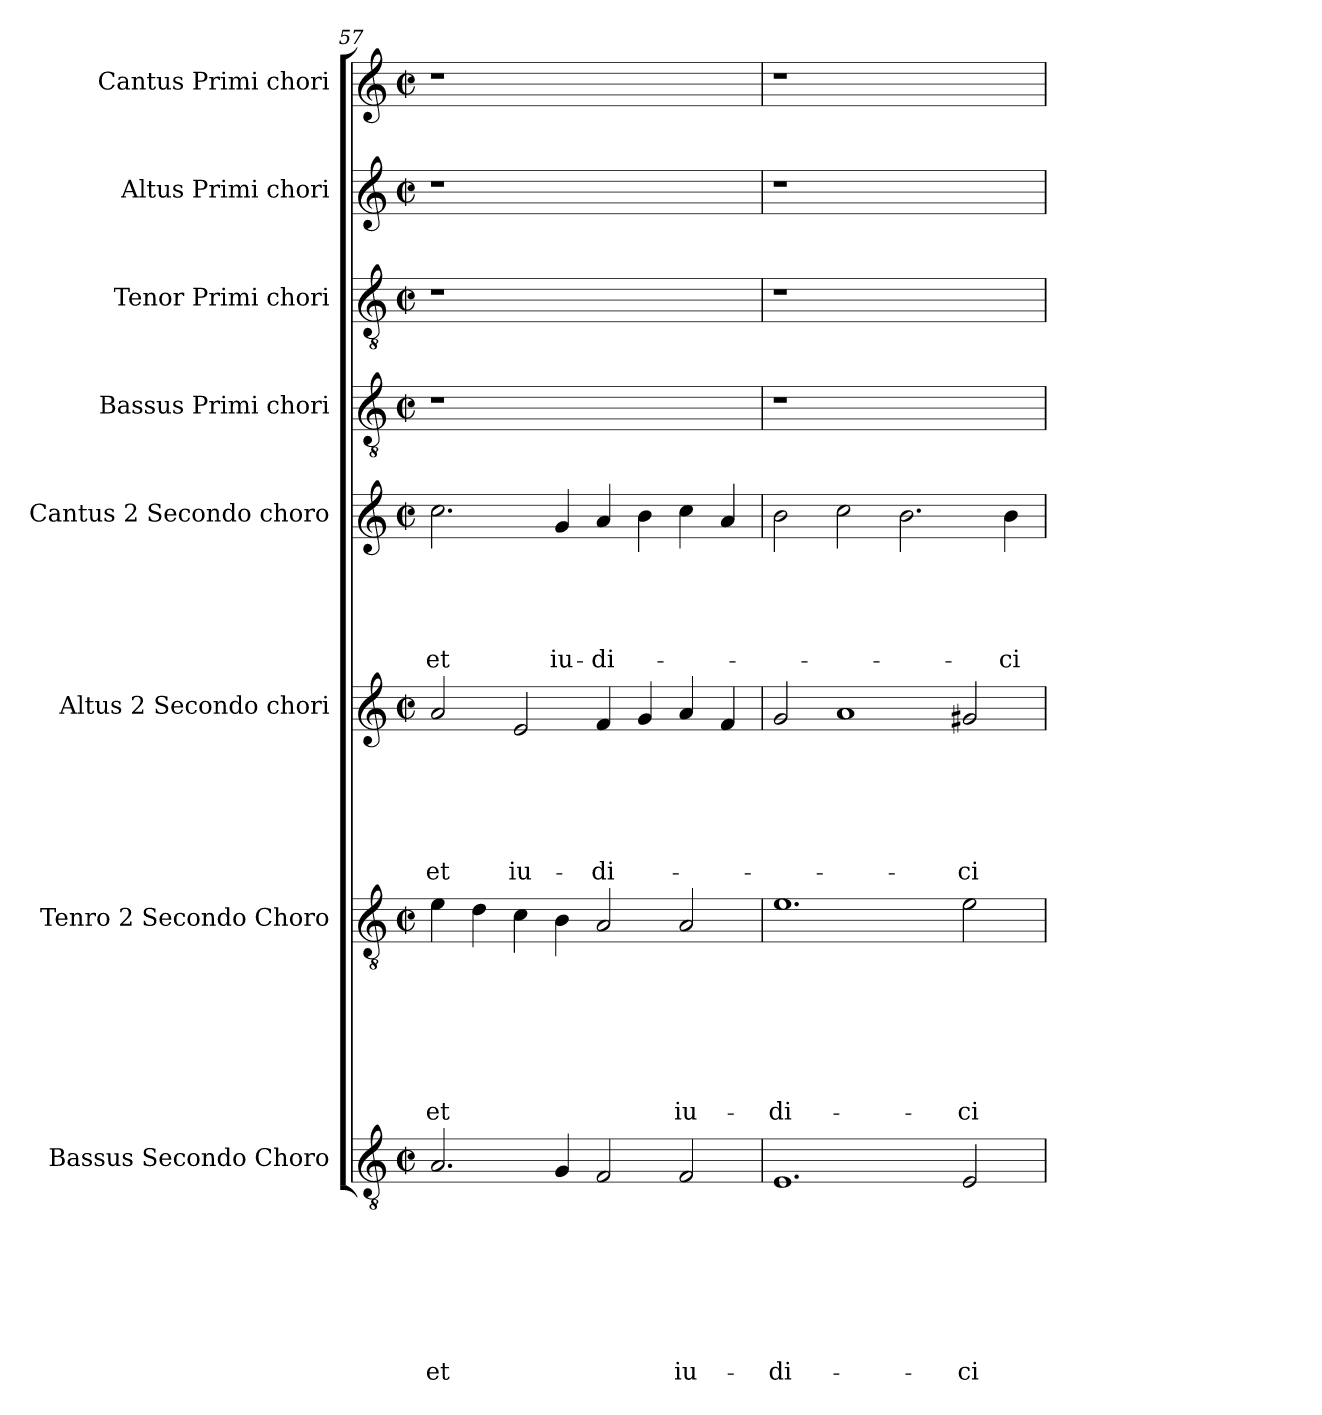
**kern	**text	**text	**text	**text	**text	**text	**text	**text	**kern	**text	**text	**text	**text	**text	**text	**text	**kern	**text	**text	**text	**text	**text	**text	**kern	**text	**text	**text	**text	**text	**kern	**kern	**kern	**kern
*part8	*part8	*part8	*part8	*part8	*part8	*part8	*part8	*part8	*part7	*part7	*part7	*part7	*part7	*part7	*part7	*part7	*part6	*part6	*part6	*part6	*part6	*part6	*part6	*part5	*part5	*part5	*part5	*part5	*part5	*part4	*part3	*part2	*part1
*staff8	*staff8	*staff8	*staff8	*staff8	*staff8	*staff8	*staff8	*staff8	*staff7	*staff7	*staff7	*staff7	*staff7	*staff7	*staff7	*staff7	*staff6	*staff6	*staff6	*staff6	*staff6	*staff6	*staff6	*staff5	*staff5	*staff5	*staff5	*staff5	*staff5	*staff4	*staff3	*staff2	*staff1
*I"Bassus Secondo Choro	*	*	*	*	*	*	*	*	*I"Tenro 2 Secondo Choro	*	*	*	*	*	*	*	*I"Altus 2 Secondo chori	*	*	*	*	*	*	*I"Cantus 2 Secondo choro	*	*	*	*	*	*I"Bassus Primi chori	*I"Tenor Primi chori	*I"Altus Primi chori	*I"Cantus Primi chori
*I'Ch	*	*	*	*	*	*	*	*	*I'Ch	*	*	*	*	*	*	*	*I'Ch	*	*	*	*	*	*	*I'Ch	*	*	*	*	*	*I'Ch	*I'Ch	*I'Ch	*I'Ch
!!LO:PB:g=z
*clefGv2	*	*	*	*	*	*	*	*	*clefGv2	*	*	*	*	*	*	*	*clefG2	*	*	*	*	*	*	*clefG2	*	*	*	*	*	*clefGv2	*clefGv2	*clefG2	*clefG2
*k[]	*	*	*	*	*	*	*	*	*k[]	*	*	*	*	*	*	*	*k[]	*	*	*	*	*	*	*k[]	*	*	*	*	*	*k[]	*k[]	*k[]	*k[]
*C:	*	*	*	*	*	*	*	*	*C:	*	*	*	*	*	*	*	*C:	*	*	*	*	*	*	*C:	*	*	*	*	*	*C:	*C:	*C:	*C:
*M2/2	*	*	*	*	*	*	*	*	*M2/2	*	*	*	*	*	*	*	*M2/2	*	*	*	*	*	*	*M2/2	*	*	*	*	*	*M2/2	*M2/2	*M2/2	*M2/2
*met(c|)	*	*	*	*	*	*	*	*	*met(c|)	*	*	*	*	*	*	*	*met(c|)	*	*	*	*	*	*	*met(c|)	*	*	*	*	*	*met(c|)	*met(c|)	*met(c|)	*met(c|)
=57	=57	=57	=57	=57	=57	=57	=57	=57	=57	=57	=57	=57	=57	=57	=57	=57	=57	=57	=57	=57	=57	=57	=57	=57	=57	=57	=57	=57	=57	=57	=57	=57	=57
!	!	!	!	!	!	!	!	!LO:LY:b	!	!	!	!	!	!	!	!LO:LY:b	!	!	!	!	!	!	!LO:LY:b	!	!	!	!	!	!LO:LY:b	!	!	!	!
2.A/	.	.	.	.	.	.	.	et	4e\	.	.	.	.	.	.	et	2a/	.	.	.	.	.	et	2.cc\	.	.	.	.	et	1r	1r	1r	1r
.	.	.	.	.	.	.	.	.	4d\	.	.	.	.	.	.	.	.	.	.	.	.	.	.	.	.	.	.	.	.	.	.	.	.
!	!	!	!	!	!	!	!	!	!	!	!	!	!	!	!	!	!	!	!	!	!	!	!LO:LY:b	!	!	!	!	!	!	!	!	!	!
.	.	.	.	.	.	.	.	.	4c\	.	.	.	.	.	.	.	2e/	.	.	.	.	.	iu-	.	.	.	.	.	.	.	.	.	.
!	!	!	!	!	!	!	!	!	!	!	!	!	!	!	!	!	!	!	!	!	!	!	!	!	!	!	!	!	!LO:LY:b	!	!	!	!
4G/	.	.	.	.	.	.	.	.	4B\	.	.	.	.	.	.	.	.	.	.	.	.	.	.	4g/	.	.	.	.	iu-	.	.	.	.
!	!	!	!	!	!	!	!	!	!	!	!	!	!	!	!	!	!	!	!	!	!	!	!LO:LY:b	!	!	!	!	!	!LO:LY:b	!	!	!	!
2F/	.	.	.	.	.	.	.	.	2A/	.	.	.	.	.	.	.	4f/	.	.	.	.	.	-di-	4a/	.	.	.	.	-di-	1ryy	1ryy	1ryy	1ryy
.	.	.	.	.	.	.	.	.	.	.	.	.	.	.	.	.	4g/	.	.	.	.	.	.	4b\	.	.	.	.	.	.	.	.	.
!	!	!	!	!	!	!	!	!LO:LY:b	!	!	!	!	!	!	!	!LO:LY:b	!	!	!	!	!	!	!	!	!	!	!	!	!	!	!	!	!
2F/	.	.	.	.	.	.	.	iu-	2A/	.	.	.	.	.	.	iu-	4a/	.	.	.	.	.	.	4cc\	.	.	.	.	.	.	.	.	.
.	.	.	.	.	.	.	.	.	.	.	.	.	.	.	.	.	4f/	.	.	.	.	.	.	4a/	.	.	.	.	.	.	.	.	.
=58	=58	=58	=58	=58	=58	=58	=58	=58	=58	=58	=58	=58	=58	=58	=58	=58	=58	=58	=58	=58	=58	=58	=58	=58	=58	=58	=58	=58	=58	=58	=58	=58	=58
!	!	!	!	!	!	!	!	!LO:LY:b	!	!	!	!	!	!	!	!LO:LY:b	!	!	!	!	!	!	!	!	!	!	!	!	!	!	!	!	!
1.E	.	.	.	.	.	.	.	-di-	1.e	.	.	.	.	.	.	-di-	2g/	.	.	.	.	.	.	2b\	.	.	.	.	.	1r	1r	1r	1r
.	.	.	.	.	.	.	.	.	.	.	.	.	.	.	.	.	1a	.	.	.	.	.	.	2cc\	.	.	.	.	.	.	.	.	.
.	.	.	.	.	.	.	.	.	.	.	.	.	.	.	.	.	.	.	.	.	.	.	.	2.b\	.	.	.	.	.	1ryy	1ryy	1ryy	1ryy
!	!	!	!	!	!	!	!	!LO:LY:b	!	!	!	!	!	!	!	!LO:LY:b	!	!	!	!	!	!	!LO:LY:b	!	!	!	!	!	!	!	!	!	!
2E/	.	.	.	.	.	.	.	-ci-	2e\	.	.	.	.	.	.	-ci-	2g#X/	.	.	.	.	.	-ci-	.	.	.	.	.	.	.	.	.	.
!	!	!	!	!	!	!	!	!	!	!	!	!	!	!	!	!	!	!	!	!	!	!	!	!	!	!	!	!	!LO:LY:b	!	!	!	!
.	.	.	.	.	.	.	.	.	.	.	.	.	.	.	.	.	.	.	.	.	.	.	.	4b\	.	.	.	.	-ci-	.	.	.	.
=	=	=	=	=	=	=	=	=	=	=	=	=	=	=	=	=	=	=	=	=	=	=	=	=	=	=	=	=	=	=	=	=	=
*-	*-	*-	*-	*-	*-	*-	*-	*-	*-	*-	*-	*-	*-	*-	*-	*-	*-	*-	*-	*-	*-	*-	*-	*-	*-	*-	*-	*-	*-	*-	*-	*-	*-
